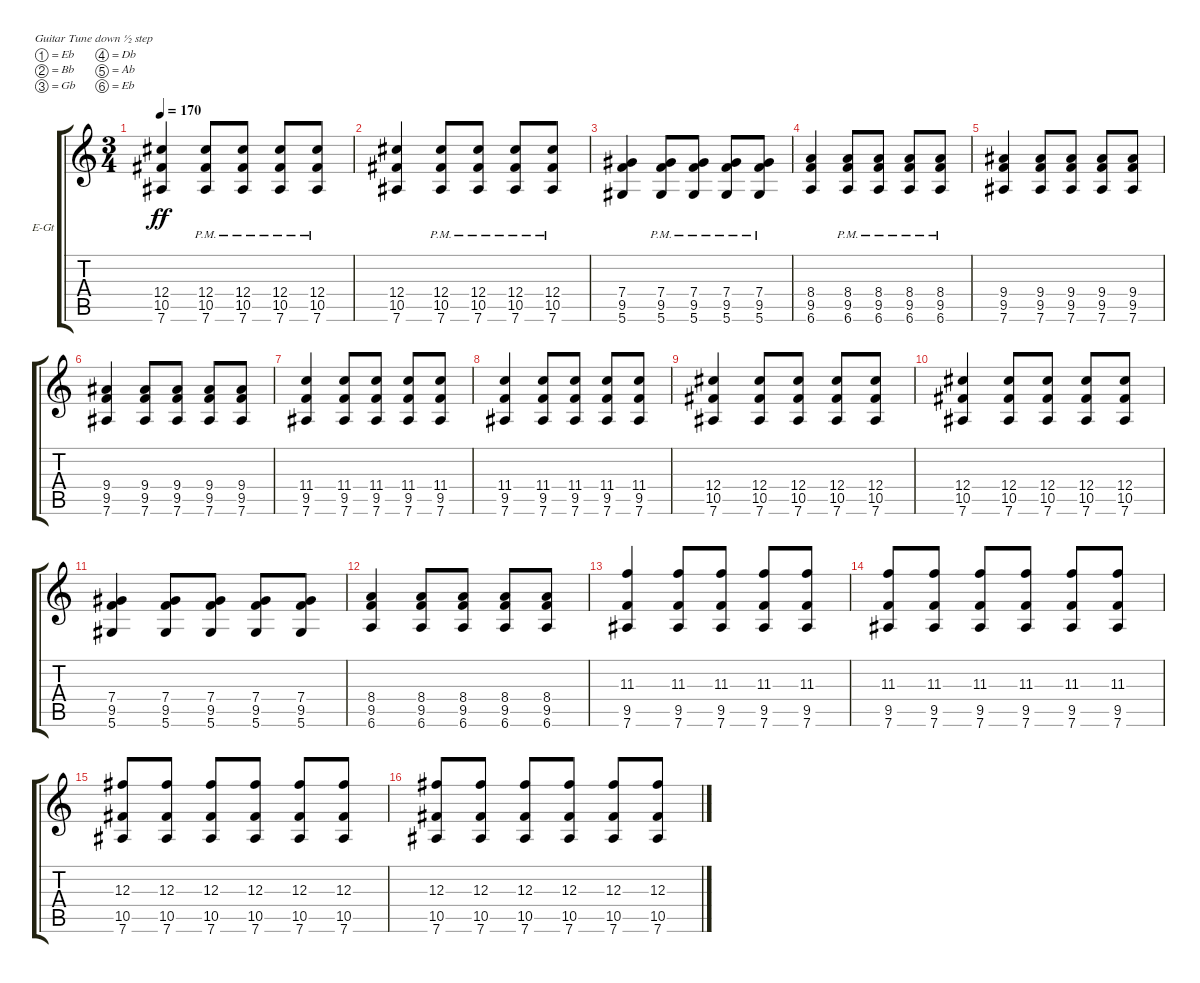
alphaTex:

\bracketExtendMode groupsimilarinstruments
\firstSystemTrackNameOrientation horizontal
\otherSystemsTrackNameOrientation horizontal
\track ("Adam - Lead" "E-Gt") {instrument distortionguitar}
\staff {score tabs}
\tuning (Eb4 Bb3 Gb3 Db3 Ab2 Eb2)
\ts (3 4)
\tempo 170
\clef g2
\ks c
(7.6 10.5 12.4).4{dy ff} (7.6{pm} 10.5{pm} 12.4{pm}).8 (7.6{pm} 10.5{pm} 12.4{pm}).8 (7.6{pm} 10.5{pm} 12.4{pm}).8 (7.6{pm} 10.5{pm} 12.4{pm}).8 |
(7.6 10.5 12.4).4 (7.6{pm} 10.5{pm} 12.4{pm}).8 (7.6{pm} 10.5{pm} 12.4{pm}).8 (7.6{pm} 10.5{pm} 12.4{pm}).8 (7.6{pm} 10.5{pm} 12.4{pm}).8 |
(5.6 9.5 7.4).4 (5.6{pm} 9.5{pm} 7.4{pm}).8 (5.6{pm} 9.5{pm} 7.4{pm}).8 (5.6{pm} 9.5{pm} 7.4{pm}).8 (5.6{pm} 9.5{pm} 7.4{pm}).8 |
(6.6 9.5 8.4).4 (6.6{pm} 9.5{pm} 8.4{pm}).8 (6.6{pm} 9.5{pm} 8.4{pm}).8 (6.6{pm} 9.5{pm} 8.4{pm}).8 (6.6{pm} 9.5{pm} 8.4{pm}).8 |
(7.6 9.5 9.4).4 (7.6 9.5 9.4).8 (7.6 9.5 9.4).8 (7.6 9.5 9.4).8 (7.6 9.5 9.4).8 |
(7.6 9.5 9.4).4 (7.6 9.5 9.4).8 (7.6 9.5 9.4).8 (7.6 9.5 9.4).8 (7.6 9.5 9.4).8 |
(7.6 9.5 11.4).4 (7.6 9.5 11.4).8 (7.6 9.5 11.4).8 (7.6 9.5 11.4).8 (7.6 9.5 11.4).8 |
(7.6 9.5 11.4).4 (7.6 9.5 11.4).8 (7.6 9.5 11.4).8 (7.6 9.5 11.4).8 (7.6 9.5 11.4).8 |
(7.6 10.5 12.4).4 (7.6 10.5 12.4).8 (7.6 10.5 12.4).8 (7.6 10.5 12.4).8 (7.6 10.5 12.4).8 |
(7.6 10.5 12.4).4 (7.6 10.5 12.4).8 (7.6 10.5 12.4).8 (7.6 10.5 12.4).8 (7.6 10.5 12.4).8 |
(5.6 9.5 7.4).4 (5.6 9.5 7.4).8 (5.6 9.5 7.4).8 (5.6 9.5 7.4).8 (5.6 9.5 7.4).8 |
(6.6 9.5 8.4).4 (6.6 9.5 8.4).8 (6.6 9.5 8.4).8 (6.6 9.5 8.4).8 (6.6 9.5 8.4).8 |
(7.6 9.5 11.3).4 (7.6 9.5 11.3).8 (7.6 9.5 11.3).8 (7.6 9.5 11.3).8 (7.6 9.5 11.3).8 |
(7.6 9.5 11.3).8 (7.6 9.5 11.3).8 (7.6 9.5 11.3).8 (7.6 9.5 11.3).8 (7.6 9.5 11.3).8 (7.6 9.5 11.3).8 |
(7.6 10.5 12.3).8 (7.6 10.5 12.3).8 (7.6 10.5 12.3).8 (7.6 10.5 12.3).8 (7.6 10.5 12.3).8 (7.6 10.5 12.3).8 |
(7.6 10.5 12.3).8 (7.6 10.5 12.3).8 (7.6 10.5 12.3).8 (7.6 10.5 12.3).8 (7.6 10.5 12.3).8 (7.6 10.5 12.3).8
